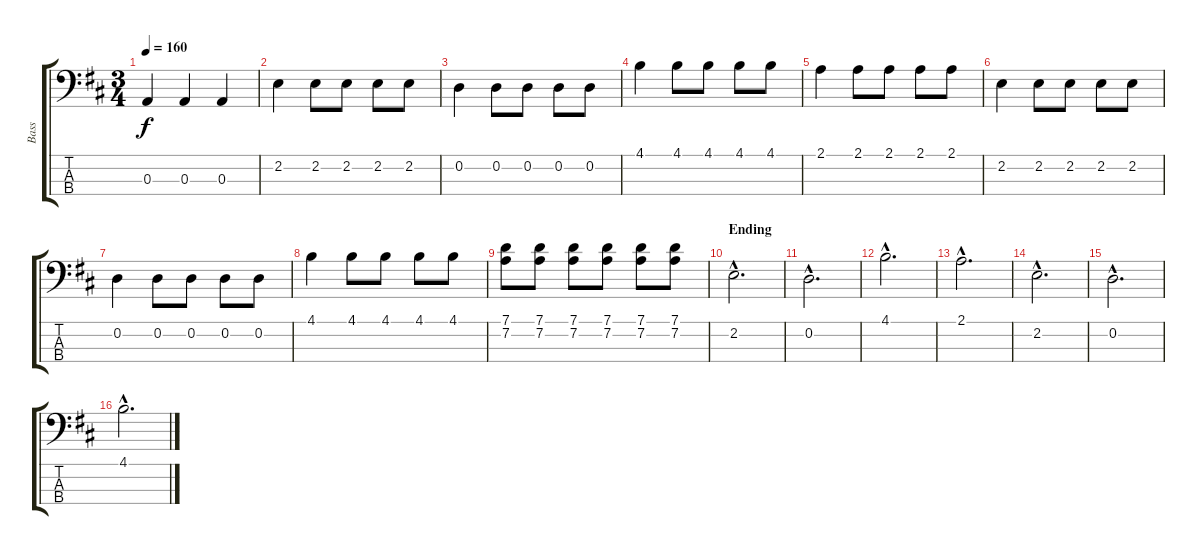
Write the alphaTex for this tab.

\track ("Bass" "Bass") {instrument electricbassfinger}
\staff {score tabs}
\tuning (G2 D2 A1 E1) {hide}
\ts (3 4)
\tempo 160
\clef f4
\ks bminor
0.3.4{dy f} 0.3.4 0.3.4 |
2.2.4 2.2.8 2.2.8 2.2.8 2.2.8 |
0.2.4 0.2.8 0.2.8 0.2.8 0.2.8 |
4.1.4 4.1.8 4.1.8 4.1.8 4.1.8 |
2.1.4 2.1.8 2.1.8 2.1.8 2.1.8 |
2.2.4 2.2.8 2.2.8 2.2.8 2.2.8 |
0.2.4 0.2.8 0.2.8 0.2.8 0.2.8 |
4.1.4 4.1.8 4.1.8 4.1.8 4.1.8 |
(7.1 7.2).8 (7.1 7.2).8 (7.1 7.2).8 (7.1 7.2).8 (7.1 7.2).8 (7.1 7.2).8 |
\section ("" "Ending")
2.2{hac}.2{d} |
0.2{hac}.2{d} |
4.1{hac}.2{d} |
2.1{hac}.2{d} |
2.2{hac}.2{d} |
0.2{hac}.2{d} |
4.1{hac}.2{d}
